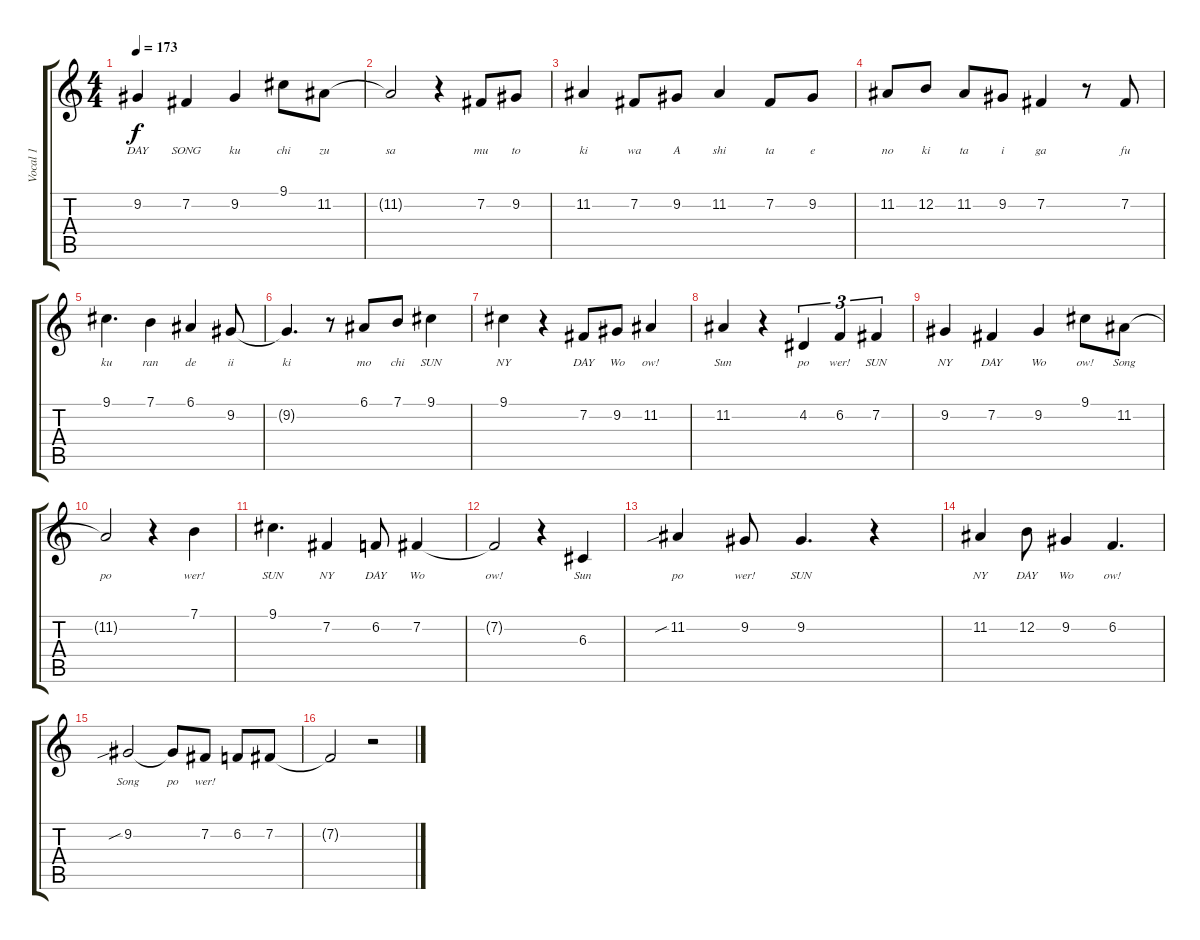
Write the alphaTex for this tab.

\track ("Vocal 1" "Vocal 1") {instrument clarinet}
\staff {score tabs}
\tuning (E4 B3 G3 D3 A2 E2) {hide}
\ts (4 4)
\tempo 173
\clef g2
\ks c
9.2.4{lyrics (0 "DAY") lyrics (1 "") lyrics (2 "") lyrics (3 "") lyrics (4 "") dy f} 7.2.4{lyrics (0 "SONG") lyrics (1 "") lyrics (2 "") lyrics (3 "") lyrics (4 "")} 9.2.4{lyrics (0 "ku") lyrics (1 "") lyrics (2 "") lyrics (3 "") lyrics (4 "")} 9.1.8{lyrics (0 "chi") lyrics (1 "") lyrics (2 "") lyrics (3 "") lyrics (4 "")} 11.2.8{lyrics (0 "zu") lyrics (1 "") lyrics (2 "") lyrics (3 "") lyrics (4 "")} |
11.2{t}.2{lyrics (0 "sa") lyrics (1 "") lyrics (2 "") lyrics (3 "") lyrics (4 "")} r.4 7.2.8{lyrics (0 "mu") lyrics (1 "") lyrics (2 "") lyrics (3 "") lyrics (4 "")} 9.2.8{lyrics (0 "to") lyrics (1 "") lyrics (2 "") lyrics (3 "") lyrics (4 "")} |
11.2.4{lyrics (0 "ki") lyrics (1 "") lyrics (2 "") lyrics (3 "") lyrics (4 "")} 7.2.8{lyrics (0 "wa") lyrics (1 "") lyrics (2 "") lyrics (3 "") lyrics (4 "")} 9.2.8{lyrics (0 "A") lyrics (1 "") lyrics (2 "") lyrics (3 "") lyrics (4 "")} 11.2.4{lyrics (0 "shi") lyrics (1 "") lyrics (2 "") lyrics (3 "") lyrics (4 "")} 7.2.8{lyrics (0 "ta") lyrics (1 "") lyrics (2 "") lyrics (3 "") lyrics (4 "")} 9.2.8{lyrics (0 "e") lyrics (1 "") lyrics (2 "") lyrics (3 "") lyrics (4 "")} |
11.2.8{lyrics (0 "no") lyrics (1 "") lyrics (2 "") lyrics (3 "") lyrics (4 "")} 12.2.8{lyrics (0 "ki") lyrics (1 "") lyrics (2 "") lyrics (3 "") lyrics (4 "")} 11.2.8{lyrics (0 "ta") lyrics (1 "") lyrics (2 "") lyrics (3 "") lyrics (4 "")} 9.2.8{lyrics (0 "i") lyrics (1 "") lyrics (2 "") lyrics (3 "") lyrics (4 "")} 7.2.4{lyrics (0 "ga") lyrics (1 "") lyrics (2 "") lyrics (3 "") lyrics (4 "")} r.8 7.2.8{lyrics (0 "fu") lyrics (1 "") lyrics (2 "") lyrics (3 "") lyrics (4 "")} |
9.1.4{d lyrics (0 "ku") lyrics (1 "") lyrics (2 "") lyrics (3 "") lyrics (4 "")} 7.1.4{lyrics (0 "ran") lyrics (1 "") lyrics (2 "") lyrics (3 "") lyrics (4 "")} 6.1.4{lyrics (0 "de") lyrics (1 "") lyrics (2 "") lyrics (3 "") lyrics (4 "")} 9.2.8{lyrics (0 "ii") lyrics (1 "") lyrics (2 "") lyrics (3 "") lyrics (4 "")} |
9.2{t}.4{d lyrics (0 "ki") lyrics (1 "") lyrics (2 "") lyrics (3 "") lyrics (4 "")} r.8 6.1.8{lyrics (0 "mo") lyrics (1 "") lyrics (2 "") lyrics (3 "") lyrics (4 "")} 7.1.8{lyrics (0 "chi") lyrics (1 "") lyrics (2 "") lyrics (3 "") lyrics (4 "")} 9.1.4{lyrics (0 "SUN") lyrics (1 "") lyrics (2 "") lyrics (3 "") lyrics (4 "")} |
9.1.4{lyrics (0 "NY") lyrics (1 "") lyrics (2 "") lyrics (3 "") lyrics (4 "")} r.4 7.2.8{lyrics (0 "DAY") lyrics (1 "") lyrics (2 "") lyrics (3 "") lyrics (4 "")} 9.2.8{lyrics (0 "Wo") lyrics (1 "") lyrics (2 "") lyrics (3 "") lyrics (4 "")} 11.2.4{lyrics (0 "ow!") lyrics (1 "") lyrics (2 "") lyrics (3 "") lyrics (4 "")} |
11.2.4{lyrics (0 "Sun") lyrics (1 "") lyrics (2 "") lyrics (3 "") lyrics (4 "")} r.4 4.2.4{tu (3 2) lyrics (0 "po") lyrics (1 "") lyrics (2 "") lyrics (3 "") lyrics (4 "")} 6.2.4{tu (3 2) lyrics (0 "wer!") lyrics (1 "") lyrics (2 "") lyrics (3 "") lyrics (4 "")} 7.2.4{tu (3 2) lyrics (0 "SUN") lyrics (1 "") lyrics (2 "") lyrics (3 "") lyrics (4 "")} |
9.2.4{lyrics (0 "NY") lyrics (1 "") lyrics (2 "") lyrics (3 "") lyrics (4 "")} 7.2.4{lyrics (0 "DAY") lyrics (1 "") lyrics (2 "") lyrics (3 "") lyrics (4 "")} 9.2.4{lyrics (0 "Wo") lyrics (1 "") lyrics (2 "") lyrics (3 "") lyrics (4 "")} 9.1.8{lyrics (0 "ow!") lyrics (1 "") lyrics (2 "") lyrics (3 "") lyrics (4 "")} 11.2.8{lyrics (0 "Song") lyrics (1 "") lyrics (2 "") lyrics (3 "") lyrics (4 "")} |
11.2{t}.2{lyrics (0 "po") lyrics (1 "") lyrics (2 "") lyrics (3 "") lyrics (4 "")} r.4 7.1.4{lyrics (0 "wer!") lyrics (1 "") lyrics (2 "") lyrics (3 "") lyrics (4 "")} |
9.1.4{d lyrics (0 "SUN") lyrics (1 "") lyrics (2 "") lyrics (3 "") lyrics (4 "")} 7.2.4{lyrics (0 "NY") lyrics (1 "") lyrics (2 "") lyrics (3 "") lyrics (4 "")} 6.2.8{lyrics (0 "DAY") lyrics (1 "") lyrics (2 "") lyrics (3 "") lyrics (4 "")} 7.2.4{lyrics (0 "Wo") lyrics (1 "") lyrics (2 "") lyrics (3 "") lyrics (4 "")} |
7.2{t}.2{lyrics (0 "ow!") lyrics (1 "") lyrics (2 "") lyrics (3 "") lyrics (4 "")} r.4 6.3.4{lyrics (0 "Sun") lyrics (1 "") lyrics (2 "") lyrics (3 "") lyrics (4 "")} |
11.2{sib}.4{lyrics (0 "po") lyrics (1 "") lyrics (2 "") lyrics (3 "") lyrics (4 "")} 9.2.8{lyrics (0 "wer!") lyrics (1 "") lyrics (2 "") lyrics (3 "") lyrics (4 "")} 9.2.4{d lyrics (0 "SUN") lyrics (1 "") lyrics (2 "") lyrics (3 "") lyrics (4 "")} r.4 |
11.2.4{lyrics (0 "NY") lyrics (1 "") lyrics (2 "") lyrics (3 "") lyrics (4 "")} 12.2.8{lyrics (0 "DAY") lyrics (1 "") lyrics (2 "") lyrics (3 "") lyrics (4 "")} 9.2.4{lyrics (0 "Wo") lyrics (1 "") lyrics (2 "") lyrics (3 "") lyrics (4 "")} 6.2.4{d lyrics (0 "ow!") lyrics (1 "") lyrics (2 "") lyrics (3 "") lyrics (4 "")} |
9.2{sib}.2{lyrics (0 "Song") lyrics (1 "") lyrics (2 "") lyrics (3 "") lyrics (4 "")} 9.2{t}.8{lyrics (0 "po") lyrics (1 "") lyrics (2 "") lyrics (3 "") lyrics (4 "")} 7.2.8{lyrics (0 "wer!") lyrics (1 "") lyrics (2 "") lyrics (3 "") lyrics (4 "")} 6.2.8 7.2.8 |
7.2{t}.2 r.2
